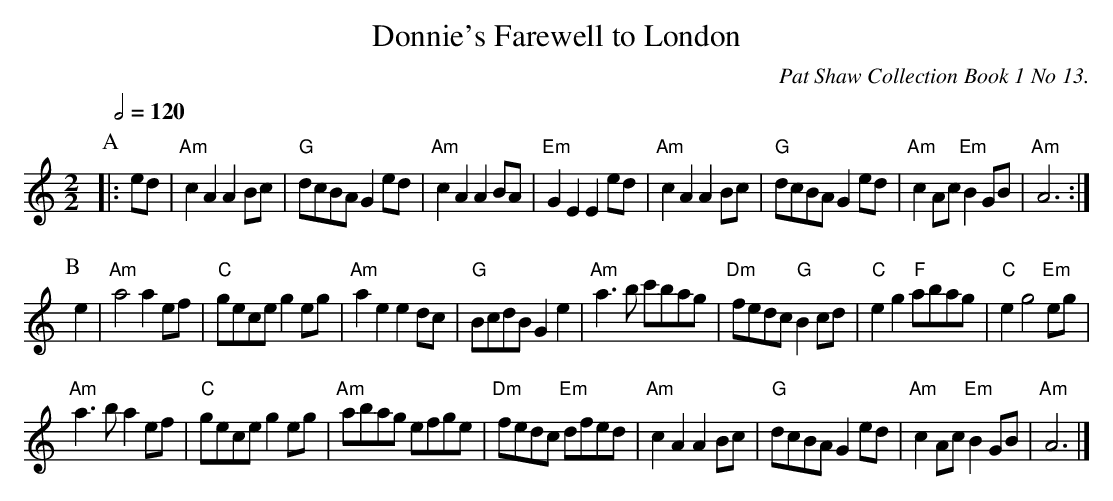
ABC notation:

X:1
T:Donnie's Farewell to London
C:Pat Shaw Collection Book 1 No 13.
Q:1/2=120
M:2/2
L:1/8
K:C
V:1
P:A
|: ed | "Am"c2A2A2 Bc | "G"dcBA G2 ed | "Am"c2A2A2 BA | "Em"G2E2E2 ed | "Am"c2A2A2 Bc | "G"dcBA G2 ed | "Am"c2 Ac "Em"B2 GB | "Am"A6 :|
P:B
e2 | "Am"a4a2 ef | "C"gece g2 eg | "Am"a2e2e2 dc | "G"BcdB G2e2 | "Am"a3b c'bag | "Dm"fedc "G"B2 cd | "C"e2g2 "F"abag | "C"e2g4 "Em"eg |
"Am"a3ba2 ef | "C"gece g2 eg | "Am"abag efge | "Dm"fedc "Em"dfed | "Am"c2A2A2 Bc | "G"dcBA G2 ed | "Am"c2 Ac "Em"B2 GB | "Am"A6 |]
